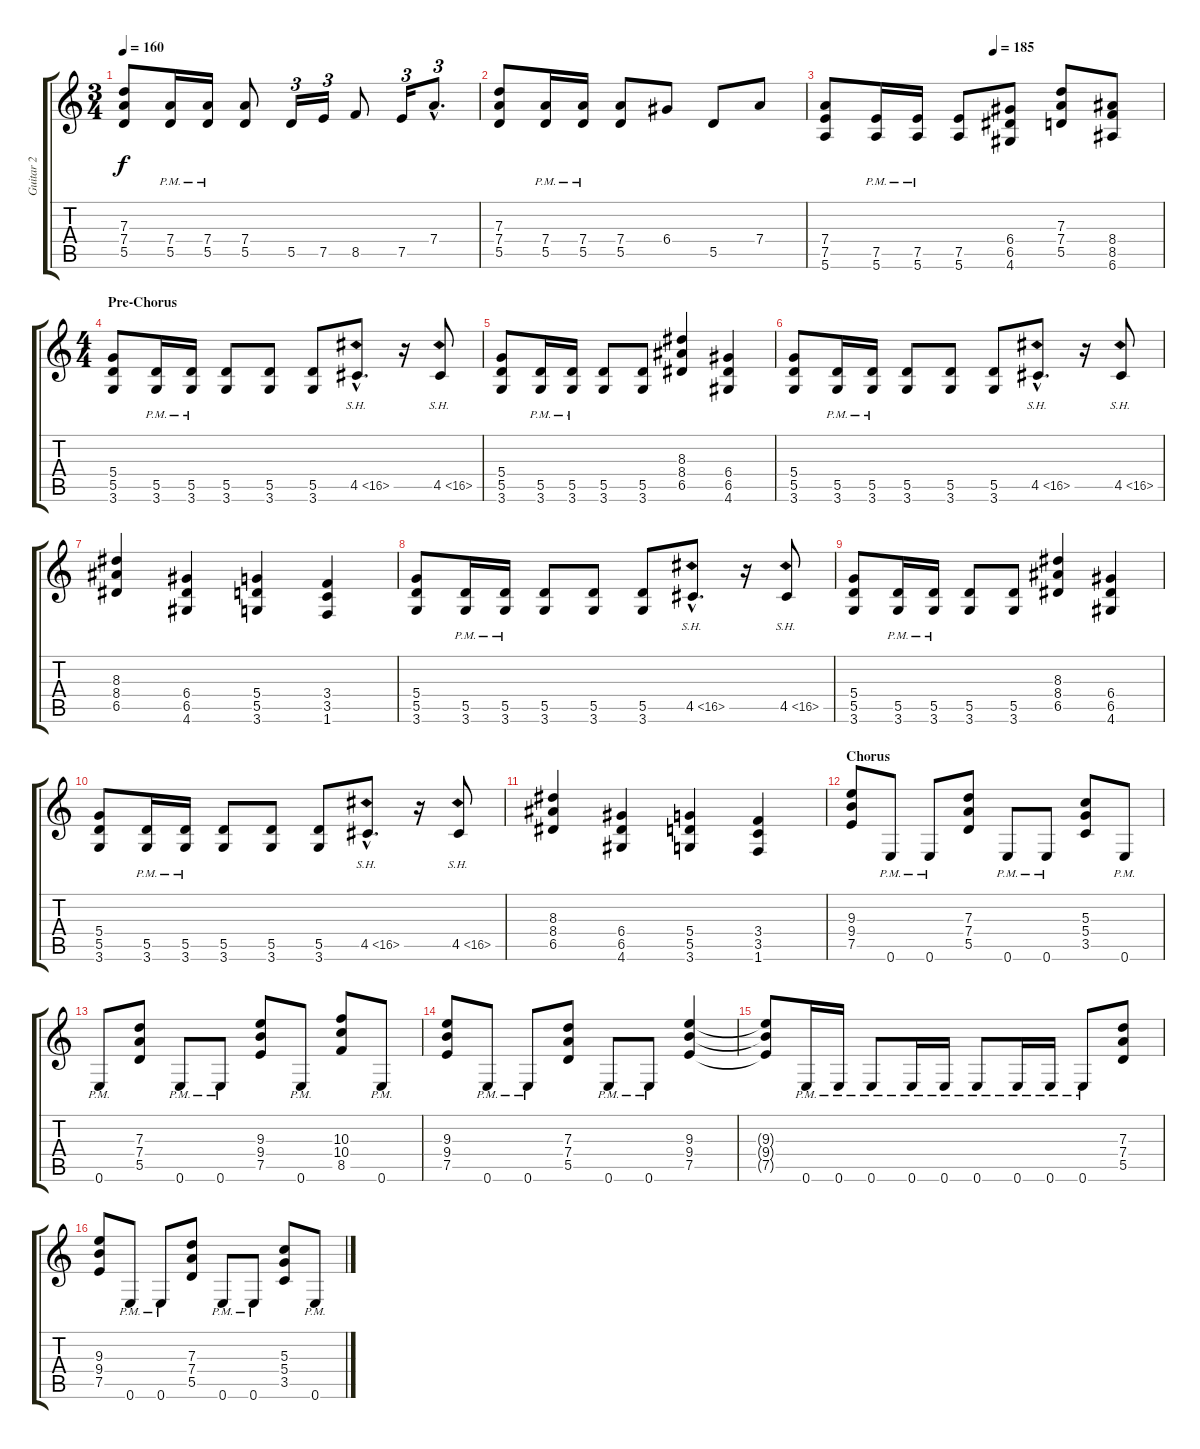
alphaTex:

\track ("Guitar 2" "Guitar 2") {instrument distortionguitar}
\staff {score tabs}
\tuning (E4 B3 G3 D3 A2 E2) {hide}
\ts (3 4)
\tempo 160
\clef g2
\ks c
(7.3 7.4 5.5).8{dy f} (7.4{pm} 5.5{pm}).16 (7.4{pm} 5.5{pm}).16 (7.4 5.5).8 5.5.16{tu (3 2)} 7.5.16{tu (3 2)} 8.5.8 7.5.16{tu (3 2)} 7.4{hac}.8{d tu (3 2)} |
(7.3 7.4 5.5).8 (7.4{pm} 5.5{pm}).16 (7.4{pm} 5.5{pm}).16 (7.4 5.5).8 6.4.8 5.5.8 7.4.8 |
\tempo (185 0.5)
(7.4 7.5 5.6).8 (7.5{pm} 5.6{pm}).16 (7.5{pm} 5.6{pm}).16 (7.5 5.6).8 (6.4 6.5 4.6).8 (7.3 7.4 5.5).8 (8.4 8.5 6.6).8 |
\ts (4 4)
\section ("" "Pre-Chorus")
(5.4 5.5 3.6).8 (5.5{pm} 3.6{pm}).16 (5.5{pm} 3.6{pm}).16 (5.5 3.6).8 (5.5 3.6).8 (5.5 3.6).8 4.5{sh 12 hac}.8{d} r.16 4.5{sh 12}.8 |
(5.4 5.5 3.6).8 (5.5{pm} 3.6{pm}).16 (5.5{pm} 3.6{pm}).16 (5.5 3.6).8 (5.5 3.6).8 (8.3 8.4 6.5).4 (6.4 6.5 4.6).4 |
(5.4 5.5 3.6).8 (5.5{pm} 3.6).16 (5.5{pm} 3.6).16 (5.5 3.6).8 (5.5 3.6).8 (5.5 3.6).8 4.5{sh 12 hac}.8{d} r.16 4.5{sh 12}.8 |
(8.3 8.4 6.5).4 (6.4 6.5 4.6).4 (5.4 5.5 3.6).4 (3.4 3.5 1.6).4 |
(5.4 5.5 3.6).8 (5.5{pm} 3.6).16 (5.5{pm} 3.6).16 (5.5 3.6).8 (5.5 3.6).8 (5.5 3.6).8 4.5{sh 12 hac}.8{d} r.16 4.5{sh 12}.8 |
(5.4 5.5 3.6).8 (5.5{pm} 3.6{pm}).16 (5.5{pm} 3.6{pm}).16 (5.5 3.6).8 (5.5 3.6).8 (8.3 8.4 6.5).4 (6.4 6.5 4.6).4 |
(5.4 5.5 3.6).8 (5.5{pm} 3.6).16 (5.5{pm} 3.6).16 (5.5 3.6).8 (5.5 3.6).8 (5.5 3.6).8 4.5{sh 12 hac}.8{d} r.16 4.5{sh 12}.8 |
(8.3 8.4 6.5).4 (6.4 6.5 4.6).4 (5.4 5.5 3.6).4 (3.4 3.5 1.6).4 |
\section ("" "Chorus")
(9.3 9.4 7.5).8 0.6{pm}.8 0.6{pm}.8 (7.3 7.4 5.5).8 0.6{pm}.8 0.6{pm}.8 (5.3 5.4 3.5).8 0.6{pm}.8 |
0.6{pm}.8 (7.3 7.4 5.5).8 0.6{pm}.8 0.6{pm}.8 (9.3 9.4 7.5).8 0.6{pm}.8 (10.3 10.4 8.5).8 0.6{pm}.8 |
(9.3 9.4 7.5).8 0.6{pm}.8 0.6{pm}.8 (7.3 7.4 5.5).8 0.6{pm}.8 0.6{pm}.8 (9.3 9.4 7.5).4 |
(9.3{t} 9.4{t} 7.5{t}).8 0.6{pm}.16 0.6{pm}.16 0.6{pm}.8 0.6{pm}.16 0.6{pm}.16 0.6{pm}.8 0.6{pm}.16 0.6{pm}.16 0.6{pm}.8 (7.3 7.4 5.5).8 |
(9.3 9.4 7.5).8 0.6{pm}.8 0.6{pm}.8 (7.3 7.4 5.5).8 0.6{pm}.8 0.6{pm}.8 (5.3 5.4 3.5).8 0.6{pm}.8
